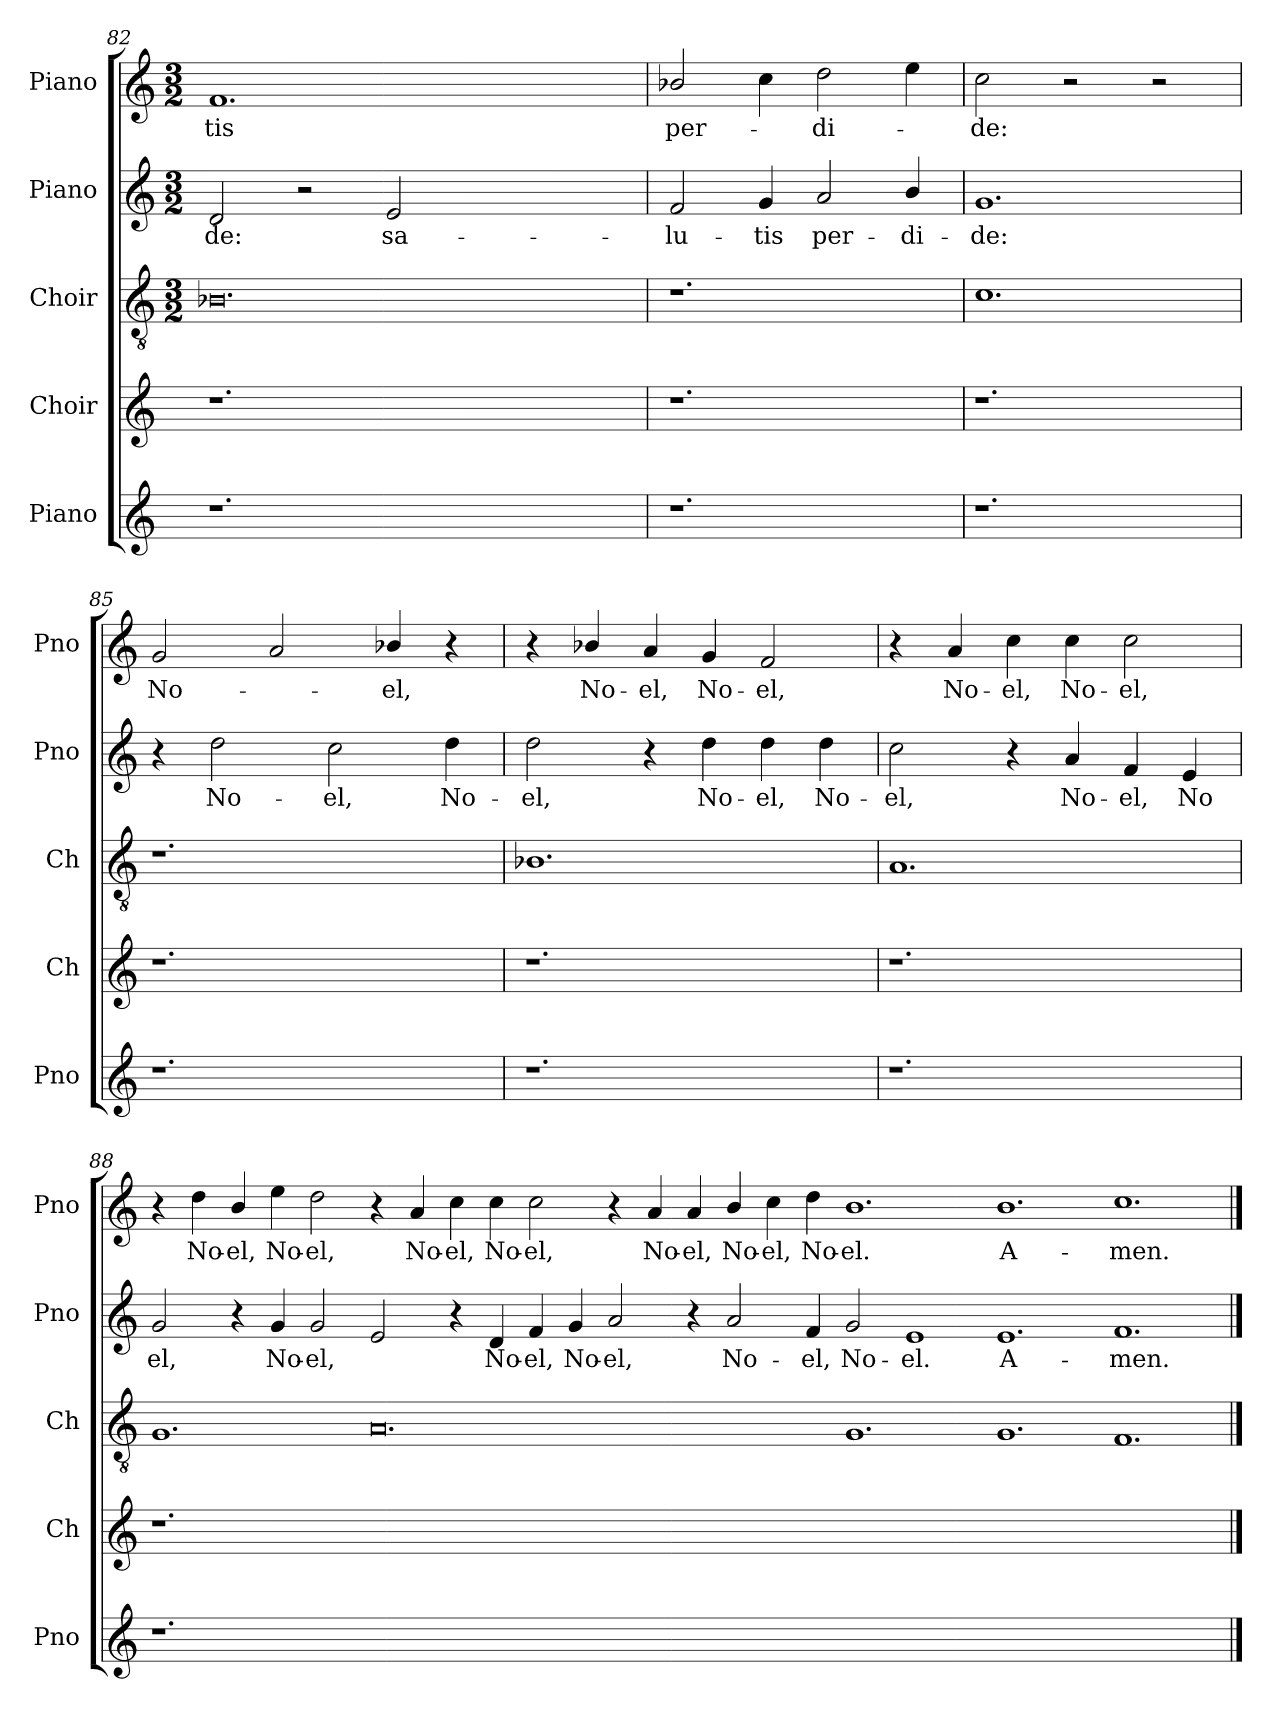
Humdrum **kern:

**kern	**kern	**kern	**kern	**text	**kern	**text
*part5	*part4	*part3	*part2	*part2	*part1	*part1
*staff5	*staff4	*staff3	*staff2	*staff2	*staff1	*staff1
*I"Piano	*I"Choir	*I"Choir	*I"Piano	*	*I"Piano	*
*I'Pno	*I'Ch	*I'Ch	*I'Pno	*	*I'Pno	*
!!LO:LB:g=z
*clefG2	*clefG2	*clefGv2	*clefG2	*	*clefG2	*
*	*	*M3/2	*M3/2	*	*M3/2	*
=82	=82	=82	=82	=82	=82	=82
!	!	!	!	!LO:LY:b	!	!LO:LY:b
1.r	1.r	0.B-X	2d/	de:	1.f	tis
.	.	.	2r	.	.	.
!	!	!	!	!LO:LY:b	!	!
.	.	.	2e/	sa-	.	.
1.ryy	1.ryy	.	1.ryy	.	1.ryy	.
=83	=83	=83	=83	=83	=83	=83
!	!	!	!	!LO:LY:b	!	!LO:LY:b
1.r	1.r	1.r	2f/	-lu-	2b-X/	per-
!	!	!	!	!LO:LY:b	!	!
.	.	.	4g/	-tis	4cc\	.
!	!	!	!	!LO:LY:b	!	!LO:LY:b
.	.	.	2a/	per-	2dd\	-di-
!	!	!	!	!LO:LY:b	!	!
.	.	.	4b/	-di-	4ee\	.
=84	=84	=84	=84	=84	=84	=84
!	!	!	!	!LO:LY:b	!	!LO:LY:b
1.r	1.r	1.c	1.g	-de:	2cc\	-de:
.	.	.	.	.	2r	.
.	.	.	.	.	2r	.
=85	=85	=85	=85	=85	=85	=85
!	!	!	!	!	!	!LO:LY:b
1.r	1.r	1.r	4r	.	2g/	No-
!	!	!	!	!LO:LY:b	!	!
.	.	.	2dd\	No-	.	.
.	.	.	.	.	2a/	.
!	!	!	!	!LO:LY:b	!	!
.	.	.	2cc\	-el,	.	.
!	!	!	!	!	!	!LO:LY:b
.	.	.	.	.	4b-X/	-el,
!	!	!	!	!LO:LY:b	!	!
.	.	.	4dd\	No-	4r	.
=86	=86	=86	=86	=86	=86	=86
!	!	!	!	!LO:LY:b	!	!
1.r	1.r	1.B-X	2dd\	-el,	4r	.
!	!	!	!	!	!	!LO:LY:b
.	.	.	.	.	4b-X/	No-
!	!	!	!	!	!	!LO:LY:b
.	.	.	4r	.	4a/	-el,
!	!	!	!	!LO:LY:b	!	!LO:LY:b
.	.	.	4dd\	No-	4g/	No-
!	!	!	!	!LO:LY:b	!	!LO:LY:b
.	.	.	4dd\	-el,	2f/	-el,
!	!	!	!	!LO:LY:b	!	!
.	.	.	4dd\	No-	.	.
=87	=87	=87	=87	=87	=87	=87
!	!	!	!	!LO:LY:b	!	!
1.r	1.r	1.A	2cc\	-el,	4r	.
!	!	!	!	!	!	!LO:LY:b
.	.	.	.	.	4a/	No-
!	!	!	!	!	!	!LO:LY:b
.	.	.	4r	.	4cc\	-el,
!	!	!	!	!LO:LY:b	!	!LO:LY:b
.	.	.	4a/	No-	4cc\	No-
!	!	!	!	!LO:LY:b	!	!LO:LY:b
.	.	.	4f/	-el,	2cc\	-el,
!	!	!	!	!LO:LY:b	!	!
.	.	.	4e/	No	.	.
!!LO:LB:g=z
=88	=88	=88	=88	=88	=88	=88
!	!	!	!	!LO:LY:b	!	!
1.r	1.r	1.G	2g/	el,	4r	.
!	!	!	!	!	!	!LO:LY:b
.	.	.	.	.	4dd\	No-
!	!	!	!	!	!	!LO:LY:b
.	.	.	4r	.	4b/	-el,
!	!	!	!	!LO:LY:b	!	!LO:LY:b
.	.	.	4g/	No-	4ee\	No-
!	!	!	!	!LO:LY:b	!	!LO:LY:b
.	.	.	2g/	-el,	2dd\	-el,
2%15ryy	2%15ryy	0.A	2e/	.	4r	.
!	!	!	!	!	!	!LO:LY:b
.	.	.	.	.	4a/	No-
!	!	!	!	!	!	!LO:LY:b
.	.	.	4r	.	4cc\	-el,
!	!	!	!	!LO:LY:b	!	!LO:LY:b
.	.	.	4d/	No-	4cc\	No-
!	!	!	!	!LO:LY:b	!	!LO:LY:b
.	.	.	4f/	-el,	2cc\	-el,
!	!	!	!	!LO:LY:b	!	!
.	.	.	4g/	No-	.	.
!	!	!	!	!LO:LY:b	!	!
.	.	.	2a/	-el,	4r	.
!	!	!	!	!	!	!LO:LY:b
.	.	.	.	.	4a/	No-
!	!	!	!	!	!	!LO:LY:b
.	.	.	4r	.	4a/	-el,
!	!	!	!	!LO:LY:b	!	!LO:LY:b
.	.	.	2a/	No-	4b/	No-
!	!	!	!	!	!	!LO:LY:b
.	.	.	.	.	4cc\	-el,
!	!	!	!	!LO:LY:b	!	!LO:LY:b
.	.	.	4f/	-el,	4dd\	No-
!	!	!	!	!LO:LY:b	!	!LO:LY:b
.	.	1.G	2g/	No-	1.b	-el.
!	!	!	!	!LO:LY:b	!	!
.	.	.	1e	-el.	.	.
!	!	!	!	!LO:LY:b	!	!LO:LY:b
.	.	1.G	1.e	A-	1.b	A-
!	!	!	!	!LO:LY:b	!	!LO:LY:b
.	.	1.F	1.f	-men.	1.cc	-men.
==	==	==	==	==	==	==
*-	*-	*-	*-	*-	*-	*-
